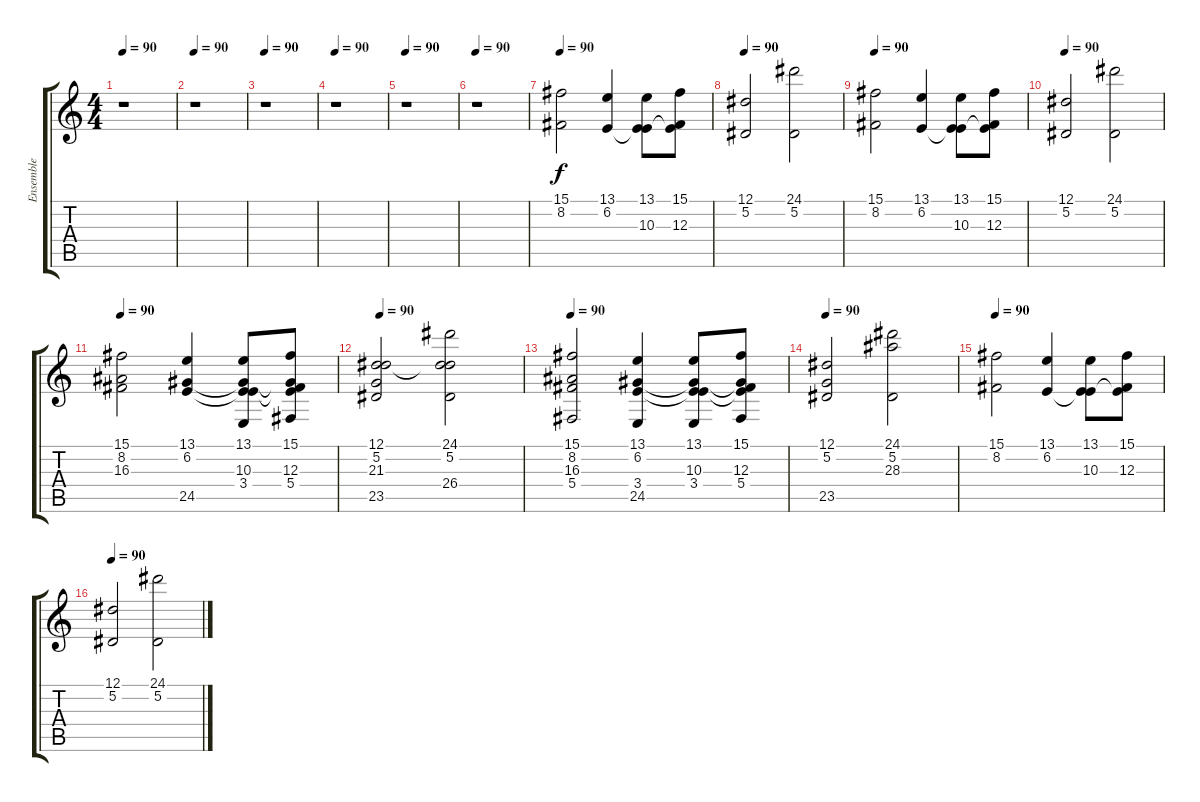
\track ("Ensemble" "Ensemble") {instrument stringensemble1}
\staff {score tabs}
\tuning (Eb4 Bb3 Gb3 Db3 Ab2 Eb2) {hide}
\ts (4 4)
\tempo 90
\clef g2
\ks c
r.1{dy f} |
\tempo 90
r.1 |
\tempo 90
r.1 |
\tempo 90
r.1 |
\tempo 90
r.1 |
\tempo 90
r.1 |
\tempo 90
(15.1 8.2).2 (13.1 6.2).4 (13.1 6.2{t} 10.3).8 (15.1 6.2{t} 12.3).8 |
\tempo 90
(12.1 5.2).2 (24.1 5.2).2 |
\tempo 90
(15.1 8.2).2 (13.1 6.2).4 (13.1 6.2{t} 10.3).8 (15.1 6.2{t} 12.3).8 |
\tempo 90
(12.1 5.2).2 (24.1 5.2).2 |
\tempo 90
(15.1 8.2 16.3).2 (13.1 6.2 24.5).4 (13.1 6.2{t} 10.3 3.4 24.5{t}).8 (15.1 6.2{t} 12.3 5.4 24.5{t}).8 |
\tempo 90
(12.1 5.2 21.3 23.5).2 (24.1 5.2 21.3{t} 26.4).2 |
\tempo 90
(15.1 8.2 16.3 5.4).2 (13.1 6.2 3.4 24.5).4 (13.1 6.2{t} 10.3 3.4 24.5{t}).8 (15.1 6.2{t} 12.3 5.4 24.5{t}).8 |
\tempo 90
(12.1 5.2 23.5).2 (24.1 5.2 28.3).2 |
\tempo 90
(15.1 8.2).2 (13.1 6.2).4 (13.1 6.2{t} 10.3).8 (15.1 6.2{t} 12.3).8 |
\tempo 90
(12.1 5.2).2 (24.1 5.2).2
